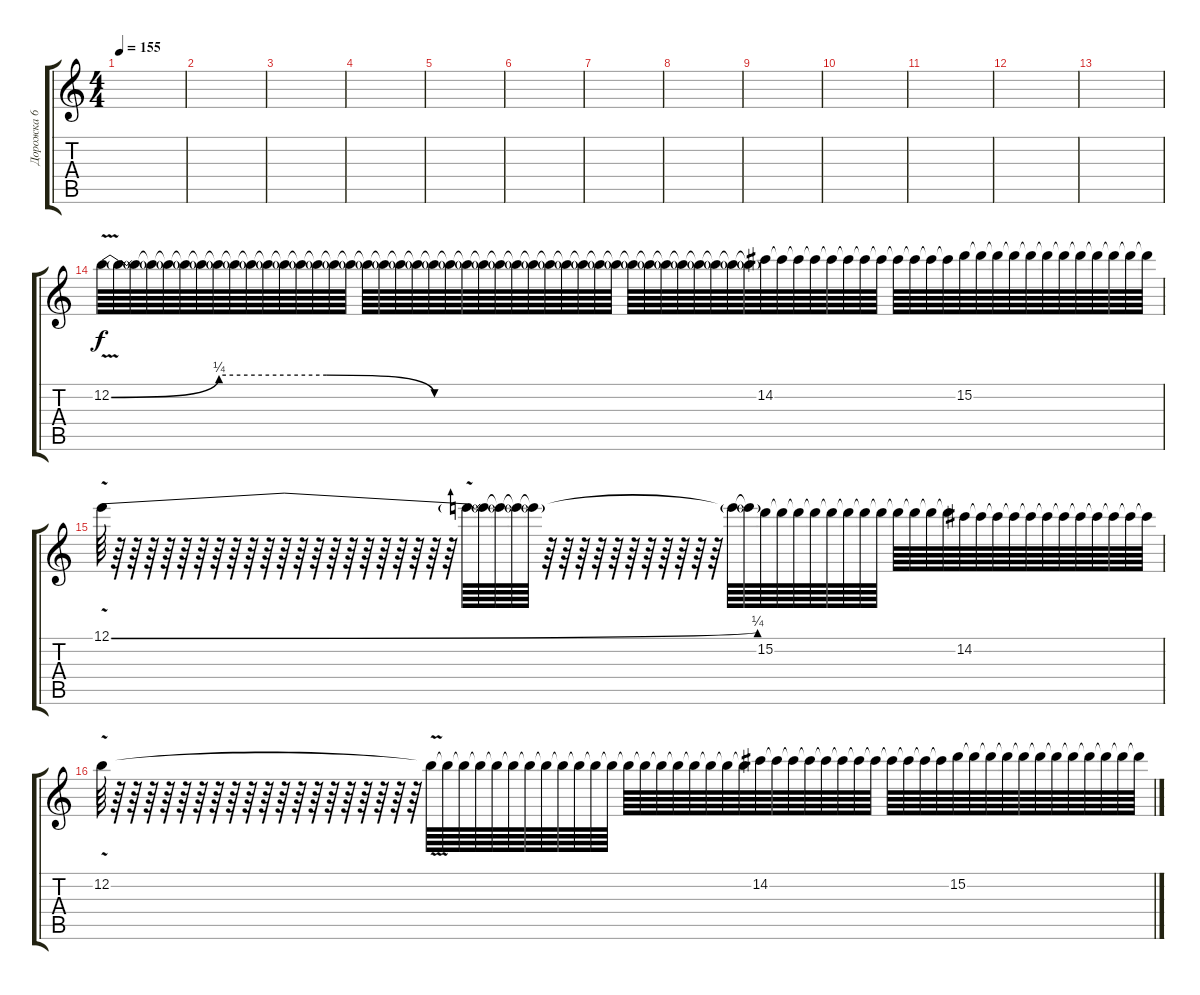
\track ("Дорожка 6" "Дорожка 6") {instrument distortionguitar}
\staff {score tabs}
\tuning (E4 B3 G3 D3 A2 E2) {hide}
\ts (4 4)
\tempo 155
\clef g2
\ks c
|
|
|
|
|
|
|
|
|
|
|
|
|
12.2{be (custom 0 0 10 1 20 1 30 0 60 0) v}.64 12.2{t}.64 12.2{t}.64 12.2{t}.64 12.2{t}.64 12.2{t}.64 12.2{t}.64 12.2{t}.64 12.2{t}.64 12.2{t}.64 12.2{t}.64 12.2{t}.64 12.2{t}.64 12.2{t}.64 12.2{t}.64 12.2{t}.64 12.2{t}.64 12.2{t}.64 12.2{t}.64 12.2{t}.64 12.2{t}.64 12.2{t}.64 12.2{t}.64 12.2{t}.64 12.2{t}.64 12.2{t}.64 12.2{t}.64 12.2{t}.64 12.2{t}.64 12.2{t}.64 12.2{t}.64 12.2{t}.64 12.2{t}.64 12.2{t}.64 12.2{t}.64 12.2{t}.64 12.2{t}.64 12.2{t}.64 12.2{t}.64 12.2{t}.64 14.2.64 14.2{t}.64 14.2{t}.64 14.2{t}.64 14.2{t}.64 14.2{t}.64 14.2{t}.64 14.2{t}.64 14.2{t}.64 14.2{t}.64 14.2{t}.64 14.2{t}.64 15.2.64 15.2{t}.64 15.2{t}.64 15.2{t}.64 15.2{t}.64 15.2{t}.64 15.2{t}.64 15.2{t}.64 15.2{t}.64 15.2{t}.64 15.2{t}.64 15.2{t}.64 |
12.1{be (bend 0 0 60 1) v}.64 r.64 r.64 r.64 r.64 r.64 r.64 r.64 r.64 r.64 r.64 r.64 r.64 r.64 r.64 r.64 r.64 r.64 r.64 r.64 r.64 r.64 12.1{t}.64 12.1{t}.64 12.1{t}.64 12.1{t}.64 12.1{t}.64 r.64 r.64 r.64 r.64 r.64 r.64 r.64 r.64 r.64 r.64 r.64 12.1{t}.64 12.1{t}.64 15.2.64 15.2{t}.64 15.2{t}.64 15.2{t}.64 15.2{t}.64 15.2{t}.64 15.2{t}.64 15.2{t}.64 15.2{t}.64 15.2{t}.64 15.2{t}.64 15.2{t}.64 14.2.64 14.2{t}.64 14.2{t}.64 14.2{t}.64 14.2{t}.64 14.2{t}.64 14.2{t}.64 14.2{t}.64 14.2{t}.64 14.2{t}.64 14.2{t}.64 14.2{t}.64 |
12.2{v}.64 r.64 r.64 r.64 r.64 r.64 r.64 r.64 r.64 r.64 r.64 r.64 r.64 r.64 r.64 r.64 r.64 r.64 r.64 r.64 12.2{t}.64 12.2{t}.64 12.2{t}.64 12.2{t}.64 12.2{t}.64 12.2{t}.64 12.2{t}.64 12.2{t}.64 12.2{t}.64 12.2{t}.64 12.2{t}.64 12.2{t}.64 12.2{t}.64 12.2{t}.64 12.2{t}.64 12.2{t}.64 12.2{t}.64 12.2{t}.64 12.2{t}.64 12.2{t}.64 14.2.64 14.2{t}.64 14.2{t}.64 14.2{t}.64 14.2{t}.64 14.2{t}.64 14.2{t}.64 14.2{t}.64 14.2{t}.64 14.2{t}.64 14.2{t}.64 14.2{t}.64 15.2.64 15.2{t}.64 15.2{t}.64 15.2{t}.64 15.2{t}.64 15.2{t}.64 15.2{t}.64 15.2{t}.64 15.2{t}.64 15.2{t}.64 15.2{t}.64 15.2{t}.64
